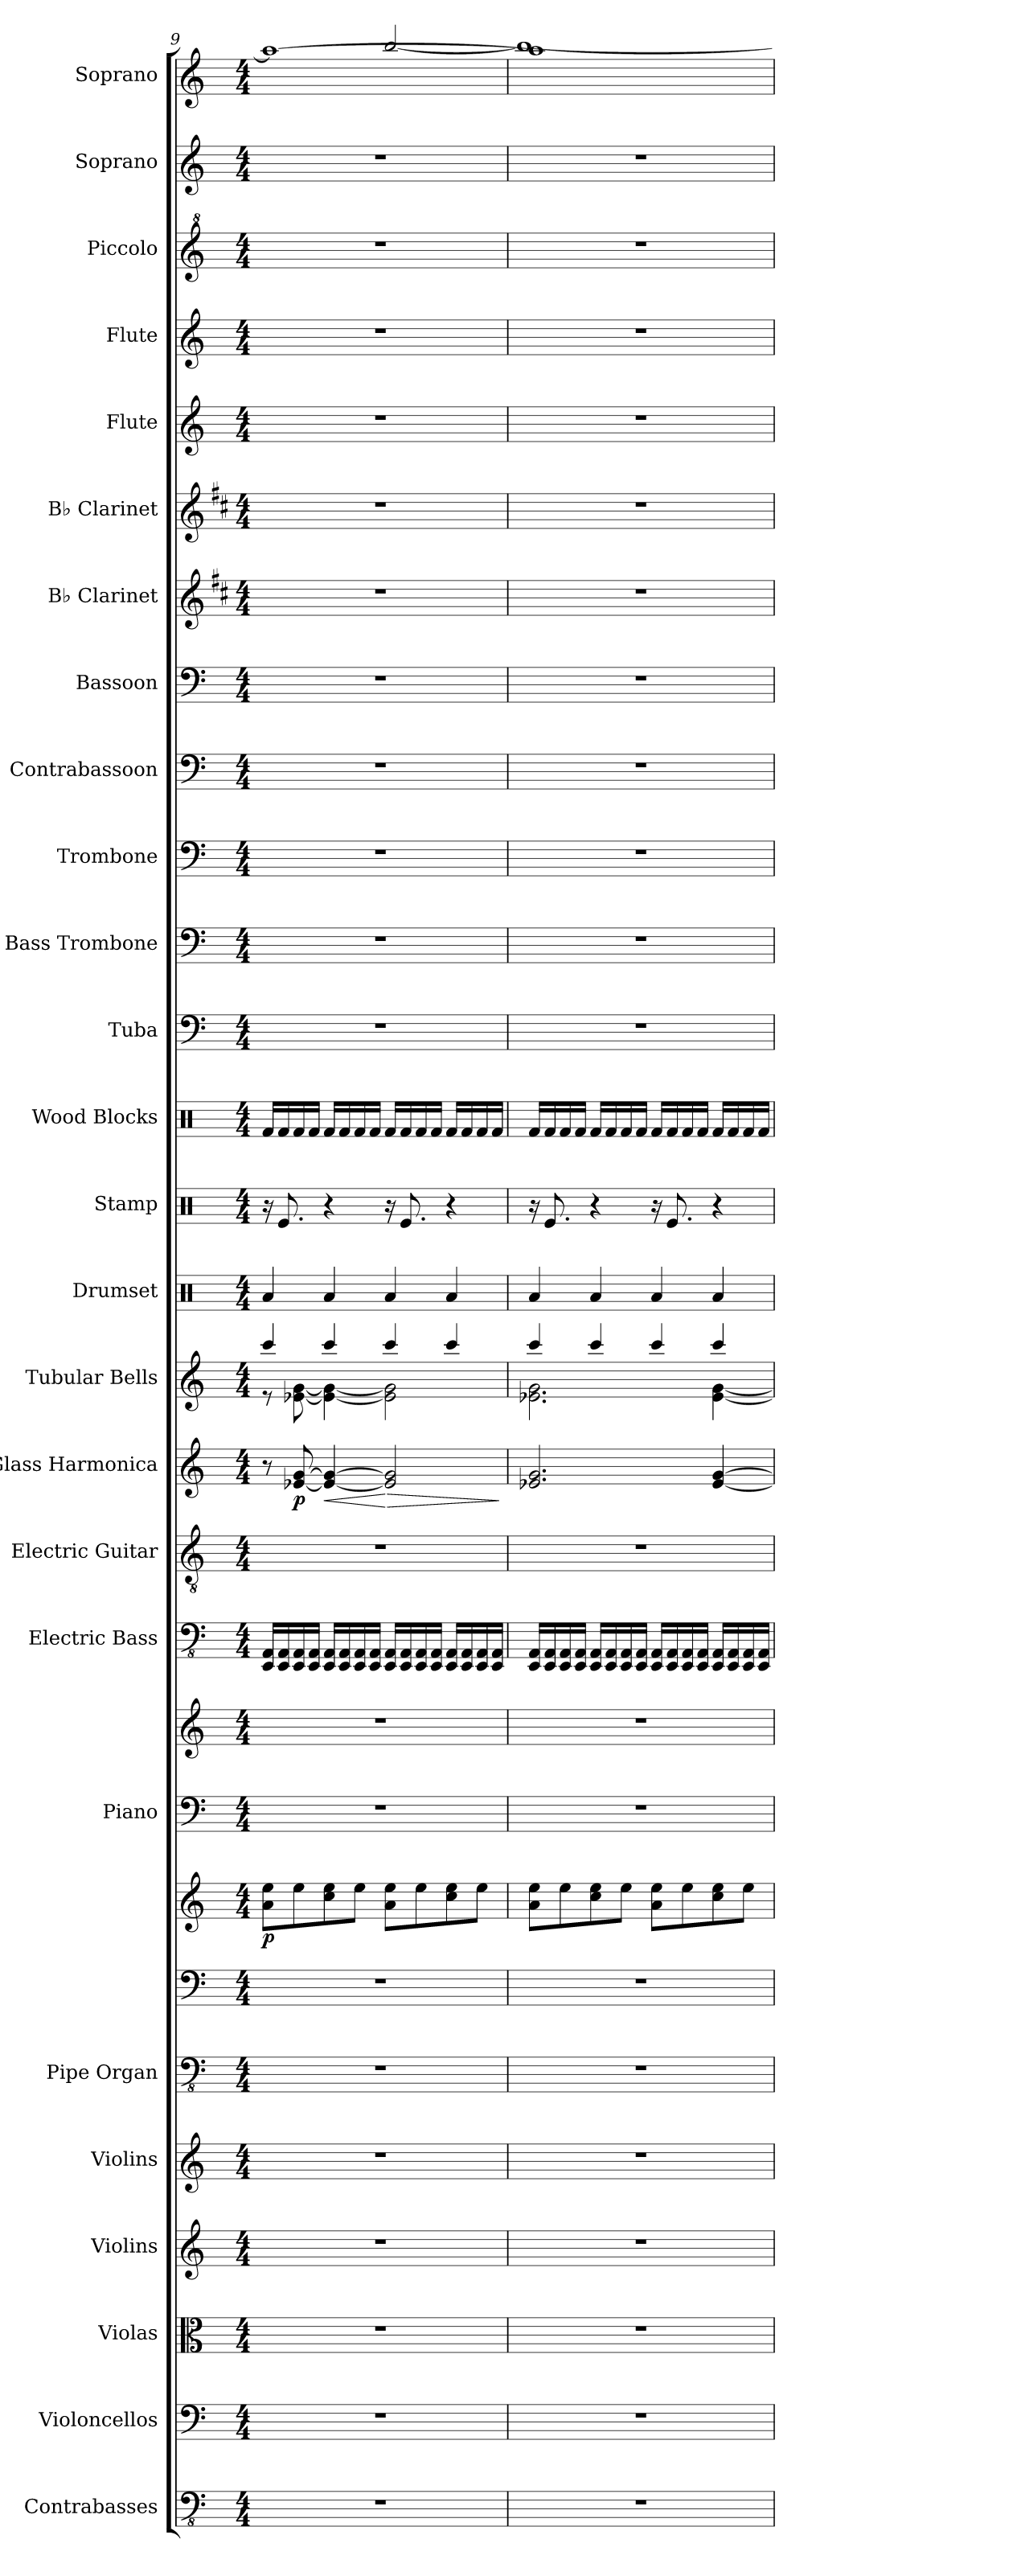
**kern	**kern	**kern	**kern	**kern	**kern	**kern	**kern	**dynam	**kern	**kern	**kern	**kern	**kern	**dynam	**kern	**kern	**kern	**kern	**kern	**kern	**kern	**kern	**kern	**kern	**kern	**kern	**kern	**kern	**kern	**kern
*part26	*part25	*part24	*part23	*part22	*part21	*part21	*part21	*part21	*part20	*part20	*part19	*part18	*part17	*part17	*part16	*part15	*part14	*part13	*part12	*part11	*part10	*part9	*part8	*part7	*part6	*part5	*part4	*part3	*part2	*part1
*staff29	*staff28	*staff27	*staff26	*staff25	*staff24	*staff23	*staff22	*staff22/23/24	*staff21	*staff20	*staff19	*staff18	*staff17	*staff17	*staff16	*staff15	*staff14	*staff13	*staff12	*staff11	*staff10	*staff9	*staff8	*staff7	*staff6	*staff5	*staff4	*staff3	*staff2	*staff1
*I"Contrabasses	*I"Violoncellos	*I"Violas	*I"Violins	*I"Violins	*I"Pipe Organ	*	*	*	*I"Piano	*	*I"Electric Bass	*I"Electric Guitar	*I"Glass Harmonica	*	*I"Tubular Bells	*I"Drumset	*I"Stamp	*I"Wood Blocks	*I"Tuba	*I"Bass Trombone	*I"Trombone	*I"Contrabassoon	*I"Bassoon	*I"B♭ Clarinet	*I"B♭ Clarinet	*I"Flute	*I"Flute	*I"Piccolo	*I"Soprano	*I"Soprano
*I'Cbs.	*I'Vcs.	*I'Vlas.	*I'Vlns.	*I'Vlns.	*I'Org.	*	*	*	*I'Pno.	*	*I'El. B.	*I'El. Guit.	*I'Gla. Har.	*	*I'Tu. Be.	*I'Drs.	*I'Sta.	*I'Wd. Bl.	*I'Tba.	*I'B. Tbn.	*I'Tbn.	*I'Cbsn.	*I'Bsn.	*I'B♭ Cl.	*I'B♭ Cl.	*I'Fl.	*I'Fl.	*I'Picc.	*I'S.	*I'S.
!!LO:PB:g=z
*clefFv4	*clefF4	*clefC3	*clefG2	*clefG2	*clefFv4	*clefF4	*clefG2	*	*clefF4	*clefG2	*clefFv4	*clefGv2	*clefG2	*	*clefG2	*clefX	*clefX	*clefX	*clefF4	*clefF4	*clefF4	*clefF4	*clefF4	*clefG2	*clefG2	*clefG2	*clefG2	*clefG^2	*clefG2	*clefG2
*	*	*	*	*	*	*	*	*	*	*	*	*	*	*	*	*	*	*	*	*	*	*ITrd7c12	*	*ITrd1c2	*ITrd1c2	*	*	*ITrd-7c-12	*	*
*k[]	*k[]	*k[]	*k[]	*k[]	*k[]	*k[]	*k[]	*	*k[]	*k[]	*k[]	*k[]	*k[]	*	*k[]	*k[]	*k[]	*k[]	*k[]	*k[]	*k[]	*k[]	*k[]	*k[]	*k[]	*k[]	*k[]	*k[]	*k[]	*k[]
*M4/4	*M4/4	*M4/4	*M4/4	*M4/4	*M4/4	*M4/4	*M4/4	*	*M4/4	*M4/4	*M4/4	*M4/4	*M4/4	*	*M4/4	*M4/4	*M4/4	*M4/4	*M4/4	*M4/4	*M4/4	*M4/4	*M4/4	*M4/4	*M4/4	*M4/4	*M4/4	*M4/4	*M4/4	*M4/4
=9	=9	=9	=9	=9	=9	=9	=9	=9	=9	=9	=9	=9	=9	=9	=9	=9	=9	=9	=9	=9	=9	=9	=9	=9	=9	=9	=9	=9	=9	=9
*	*	*	*	*	*	*	*	*	*	*	*	*	*	*	*^	*	*	*	*	*	*	*	*	*	*	*	*	*	*	*^
!	!	!	!	!	!	!	!	!LO:DY:b	!	!	!	!	!	!	!	!	!	!	!	!	!	!	!	!	!	!	!	!	!	!	!	!
1r	1r	1r	1r	1r	1r	1r	8a\ 8ee\L	p	1r	1r	16EEE/ 16AAA/LL	1r	8r	.	4ccc/	8r	4Ra/	16r	16Rf/LL	1r	1r	1r	1r	1r	1r	1r	1r	1r	1r	1r	1aa_	2ryy
.	.	.	.	.	.	.	.	.	.	.	16EEE/ 16AAA/	.	.	.	.	.	.	8.Re/	16Rf/	.	.	.	.	.	.	.	.	.	.	.	.	.
!	!	!	!	!	!	!	!	!	!	!	!	!	!	!LO:DY:b	!	!	!	!	!	!	!	!	!	!	!	!	!	!	!	!	!	!
.	.	.	.	.	.	.	8ee\	.	.	.	16EEE/ 16AAA/	.	[8e-X/ [8g/	p	.	[8e-X\ [8g\	.	.	16Rf/	.	.	.	.	.	.	.	.	.	.	.	.	.
.	.	.	.	.	.	.	.	.	.	.	16EEE/ 16AAA/JJ	.	.	.	.	.	.	.	16Rf/JJ	.	.	.	.	.	.	.	.	.	.	.	.	.
!	!	!	!	!	!	!	!	!	!	!	!	!	!	!LO:HP:b	!	!	!	!	!	!	!	!	!	!	!	!	!	!	!	!	!	!
.	.	.	.	.	.	.	8cc\ 8ee\	.	.	.	16EEE/ 16AAA/LL	.	4e-/_ 4g/_	<	4ccc/	4e-\_ 4g\_	4Ra/	4r	16Rf/LL	.	.	.	.	.	.	.	.	.	.	.	.	.
.	.	.	.	.	.	.	.	.	.	.	16EEE/ 16AAA/	.	.	.	.	.	.	.	16Rf/	.	.	.	.	.	.	.	.	.	.	.	.	.
.	.	.	.	.	.	.	8ee\J	.	.	.	16EEE/ 16AAA/	.	.	.	.	.	.	.	16Rf/	.	.	.	.	.	.	.	.	.	.	.	.	.
.	.	.	.	.	.	.	.	.	.	.	16EEE/ 16AAA/JJ	.	.	.	.	.	.	.	16Rf/JJ	.	.	.	.	.	.	.	.	.	.	.	.	.
!	!	!	!	!	!	!	!	!	!	!	!	!	!	!LO:HP:n=1:b	!	!	!	!	!	!	!	!	!	!	!	!	!	!	!	!	!	!
.	.	.	.	.	.	.	8a\ 8ee\L	.	.	.	16EEE/ 16AAA/LL	.	2e-/] 2g/]	[ >	4ccc/	2e-\] 2g\]	4Ra/	16r	16Rf/LL	.	.	.	.	.	.	.	.	.	.	.	.	[2bb/
.	.	.	.	.	.	.	.	.	.	.	16EEE/ 16AAA/	.	.	.	.	.	.	8.Re/	16Rf/	.	.	.	.	.	.	.	.	.	.	.	.	.
.	.	.	.	.	.	.	8ee\	.	.	.	16EEE/ 16AAA/	.	.	.	.	.	.	.	16Rf/	.	.	.	.	.	.	.	.	.	.	.	.	.
.	.	.	.	.	.	.	.	.	.	.	16EEE/ 16AAA/JJ	.	.	.	.	.	.	.	16Rf/JJ	.	.	.	.	.	.	.	.	.	.	.	.	.
.	.	.	.	.	.	.	8cc\ 8ee\	.	.	.	16EEE/ 16AAA/LL	.	.	.	4ccc/	.	4Ra/	4r	16Rf/LL	.	.	.	.	.	.	.	.	.	.	.	.	.
.	.	.	.	.	.	.	.	.	.	.	16EEE/ 16AAA/	.	.	.	.	.	.	.	16Rf/	.	.	.	.	.	.	.	.	.	.	.	.	.
.	.	.	.	.	.	.	8ee\J	.	.	.	16EEE/ 16AAA/	.	.	.	.	.	.	.	16Rf/	.	.	.	.	.	.	.	.	.	.	.	.	.
.	.	.	.	.	.	.	.	.	.	.	16EEE/ 16AAA/JJ	.	.	.	.	.	.	.	16Rf/JJ	.	.	.	.	.	.	.	.	.	.	.	.	.
*	*	*	*	*	*	*	*	*	*	*	*	*	*	*	*v	*v	*	*	*	*	*	*	*	*	*	*	*	*	*	*	*v	*v
.	.	.	.	.	.	.	.	.	.	.	.	.	.	]	.	.	.	.	.	.	.	.	.	.	.	.	.	.	.	.
=10	=10	=10	=10	=10	=10	=10	=10	=10	=10	=10	=10	=10	=10	=10	=10	=10	=10	=10	=10	=10	=10	=10	=10	=10	=10	=10	=10	=10	=10	=10
*	*	*	*	*	*	*	*	*	*	*	*	*	*	*	*^	*	*	*	*	*	*	*	*	*	*	*	*	*	*	*^
!	!	!	!	!	!	!	!	!	!	!	!	!	!	!LO:DY:b	!	!	!	!	!	!	!	!	!	!	!	!	!	!	!	!	!	!
!	!	!	!	!	!	!	!	!	!	!	!	!	!	!LO:DY:n=1:b	!	!	!	!	!	!	!	!	!	!	!	!	!	!	!	!	!	!
1r	1r	1r	1r	1r	1r	1r	8a\ 8ee\L	.	1r	1r	16EEE/ 16AAA/LL	1r	2.e-X/ 2.g/	pp mp	4ccc/	2.e-X\ 2.g\	4Ra/	16r	16Rf/LL	1r	1r	1r	1r	1r	1r	1r	1r	1r	1r	1r	1aa]	1bb_
.	.	.	.	.	.	.	.	.	.	.	16EEE/ 16AAA/	.	.	.	.	.	.	8.Re/	16Rf/	.	.	.	.	.	.	.	.	.	.	.	.	.
.	.	.	.	.	.	.	8ee\	.	.	.	16EEE/ 16AAA/	.	.	.	.	.	.	.	16Rf/	.	.	.	.	.	.	.	.	.	.	.	.	.
.	.	.	.	.	.	.	.	.	.	.	16EEE/ 16AAA/JJ	.	.	.	.	.	.	.	16Rf/JJ	.	.	.	.	.	.	.	.	.	.	.	.	.
.	.	.	.	.	.	.	8cc\ 8ee\	.	.	.	16EEE/ 16AAA/LL	.	.	.	4ccc/	.	4Ra/	4r	16Rf/LL	.	.	.	.	.	.	.	.	.	.	.	.	.
.	.	.	.	.	.	.	.	.	.	.	16EEE/ 16AAA/	.	.	.	.	.	.	.	16Rf/	.	.	.	.	.	.	.	.	.	.	.	.	.
.	.	.	.	.	.	.	8ee\J	.	.	.	16EEE/ 16AAA/	.	.	.	.	.	.	.	16Rf/	.	.	.	.	.	.	.	.	.	.	.	.	.
.	.	.	.	.	.	.	.	.	.	.	16EEE/ 16AAA/JJ	.	.	.	.	.	.	.	16Rf/JJ	.	.	.	.	.	.	.	.	.	.	.	.	.
.	.	.	.	.	.	.	8a\ 8ee\L	.	.	.	16EEE/ 16AAA/LL	.	.	.	4ccc/	.	4Ra/	16r	16Rf/LL	.	.	.	.	.	.	.	.	.	.	.	.	.
.	.	.	.	.	.	.	.	.	.	.	16EEE/ 16AAA/	.	.	.	.	.	.	8.Re/	16Rf/	.	.	.	.	.	.	.	.	.	.	.	.	.
.	.	.	.	.	.	.	8ee\	.	.	.	16EEE/ 16AAA/	.	.	.	.	.	.	.	16Rf/	.	.	.	.	.	.	.	.	.	.	.	.	.
.	.	.	.	.	.	.	.	.	.	.	16EEE/ 16AAA/JJ	.	.	.	.	.	.	.	16Rf/JJ	.	.	.	.	.	.	.	.	.	.	.	.	.
.	.	.	.	.	.	.	8cc\ 8ee\	.	.	.	16EEE/ 16AAA/LL	.	[4e-/ [4g/	.	4ccc/	[4e-\ [4g\	4Ra/	4r	16Rf/LL	.	.	.	.	.	.	.	.	.	.	.	.	.
.	.	.	.	.	.	.	.	.	.	.	16EEE/ 16AAA/	.	.	.	.	.	.	.	16Rf/	.	.	.	.	.	.	.	.	.	.	.	.	.
.	.	.	.	.	.	.	8ee\J	.	.	.	16EEE/ 16AAA/	.	.	.	.	.	.	.	16Rf/	.	.	.	.	.	.	.	.	.	.	.	.	.
.	.	.	.	.	.	.	.	.	.	.	16EEE/ 16AAA/JJ	.	.	.	.	.	.	.	16Rf/JJ	.	.	.	.	.	.	.	.	.	.	.	.	.
*	*	*	*	*	*	*	*	*	*	*	*	*	*	*	*v	*v	*	*	*	*	*	*	*	*	*	*	*	*	*	*	*v	*v
=	=	=	=	=	=	=	=	=	=	=	=	=	=	=	=	=	=	=	=	=	=	=	=	=	=	=	=	=	=	=
*-	*-	*-	*-	*-	*-	*-	*-	*-	*-	*-	*-	*-	*-	*-	*-	*-	*-	*-	*-	*-	*-	*-	*-	*-	*-	*-	*-	*-	*-	*-
